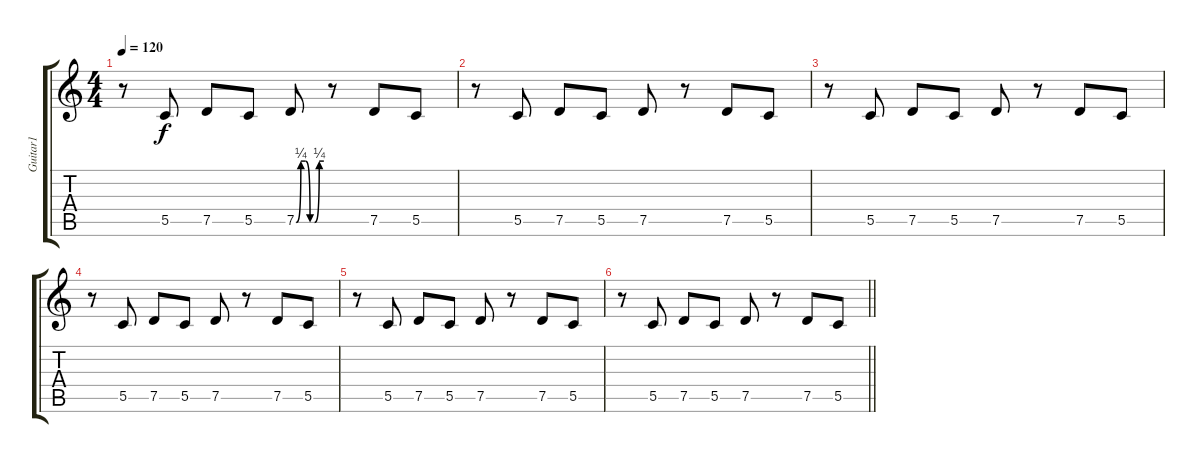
\track ("Guitar1" "Guitar1") {instrument distortionguitar}
\staff {score tabs}
\tuning (D4 A3 F3 C3 G2 C2) {hide}
\ts (4 4)
\tempo 120
\clef g2
\ks c
r.8{dy f} 5.5.8 7.5.8 5.5.8 7.5{be (custom 0 0 10 1 20 1 30 0 40 0 50 1 60 1)}.8 r.8 7.5.8 5.5.8 |
r.8 5.5.8 7.5.8 5.5.8 7.5.8 r.8 7.5.8 5.5.8 |
r.8 5.5.8 7.5.8 5.5.8 7.5.8 r.8 7.5.8 5.5.8 |
r.8 5.5.8 7.5.8 5.5.8 7.5.8 r.8 7.5.8 5.5.8 |
r.8 5.5.8 7.5.8 5.5.8 7.5.8 r.8 7.5.8 5.5.8 |
\barLineRight lightlight
r.8 5.5.8 7.5.8 5.5.8 7.5.8 r.8 7.5.8 5.5.8
